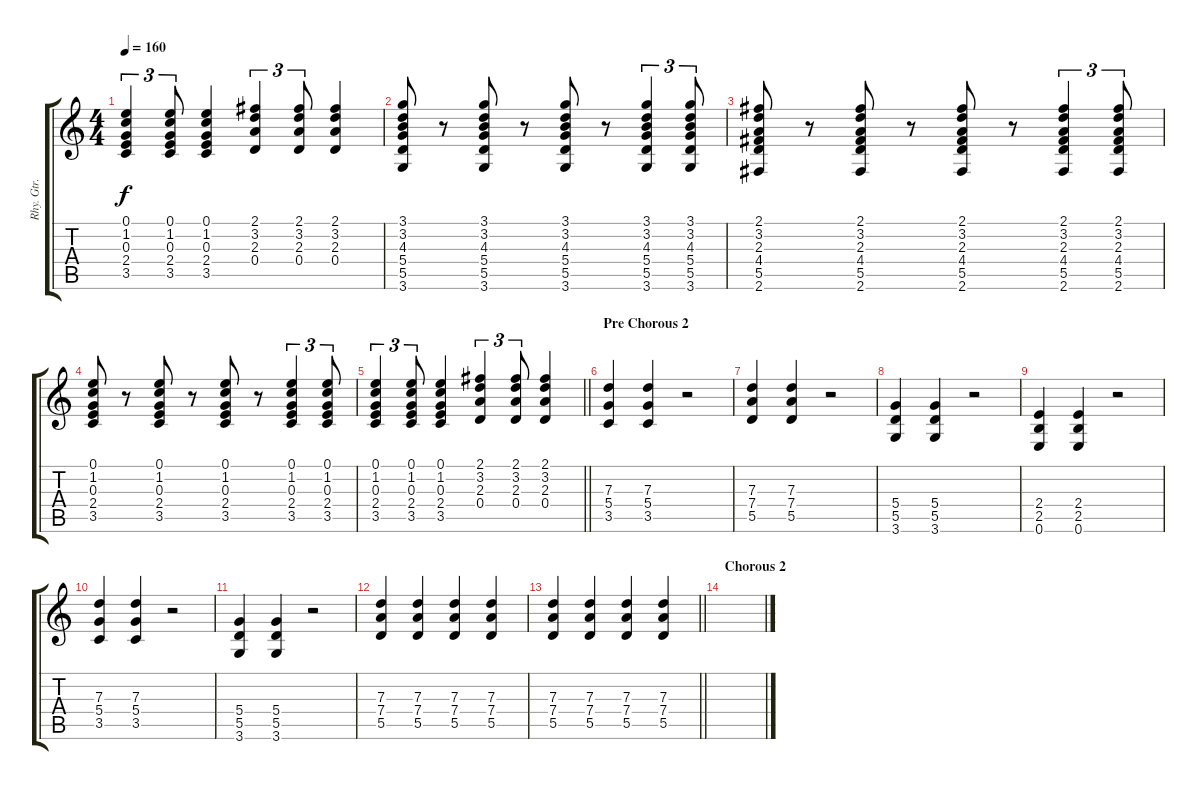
\track ("Rhy. Gtr. 1" "Rhy. Gtr. ") {instrument acousticguitarsteel}
\staff {score tabs}
\tuning (E4 B3 G3 D3 A2 E2) {hide}
\ts (4 4)
\tempo 160
\clef g2
\ks c
(0.1 1.2 0.3 2.4 3.5).4{tu (3 2) dy f} (0.1 1.2 0.3 2.4 3.5).8{tu (3 2)} (0.1 1.2 0.3 2.4 3.5).4 (2.1 3.2 2.3 0.4).4{tu (3 2)} (2.1 3.2 2.3 0.4).8{tu (3 2)} (2.1 3.2 2.3 0.4).4 |
(3.1 3.2 4.3 5.4 5.5 3.6).8 r.8 (3.1 3.2 4.3 5.4 5.5 3.6).8 r.8 (3.1 3.2 4.3 5.4 5.5 3.6).8 r.8 (3.1 3.2 4.3 5.4 5.5 3.6).4{tu (3 2)} (3.1 3.2 4.3 5.4 5.5 3.6).8{tu (3 2)} |
(2.1 3.2 2.3 4.4 5.5 2.6).8 r.8 (2.1 3.2 2.3 4.4 5.5 2.6).8 r.8 (2.1 3.2 2.3 4.4 5.5 2.6).8 r.8 (2.1 3.2 2.3 4.4 5.5 2.6).4{tu (3 2)} (2.1 3.2 2.3 4.4 5.5 2.6).8{tu (3 2)} |
(0.1 1.2 0.3 2.4 3.5).8 r.8 (0.1 1.2 0.3 2.4 3.5).8 r.8 (0.1 1.2 0.3 2.4 3.5).8 r.8 (0.1 1.2 0.3 2.4 3.5).4{tu (3 2)} (0.1 1.2 0.3 2.4 3.5).8{tu (3 2)} |
\barLineRight lightlight
(0.1 1.2 0.3 2.4 3.5).4{tu (3 2)} (0.1 1.2 0.3 2.4 3.5).8{tu (3 2)} (0.1 1.2 0.3 2.4 3.5).4 (2.1 3.2 2.3 0.4).4{tu (3 2)} (2.1 3.2 2.3 0.4).8{tu (3 2)} (2.1 3.2 2.3 0.4).4 |
\section ("" "Pre Chorous 2")
(7.3 5.4 3.5).4{volume 4} (7.3 5.4 3.5).4 r.2 |
(7.3 7.4 5.5).4 (7.3 7.4 5.5).4 r.2 |
(5.4 5.5 3.6).4 (5.4 5.5 3.6).4 r.2 |
(2.4 2.5 0.6).4 (2.4 2.5 0.6).4 r.2 |
(7.3 5.4 3.5).4 (7.3 5.4 3.5).4 r.2 |
(5.4 5.5 3.6).4 (5.4 5.5 3.6).4 r.2 |
(7.3 7.4 5.5).4 (7.3 7.4 5.5).4 (7.3 7.4 5.5).4 (7.3 7.4 5.5).4 |
\barLineRight lightlight
(7.3 7.4 5.5).4 (7.3 7.4 5.5).4 (7.3 7.4 5.5).4 (7.3 7.4 5.5).4 |
\section ("" "Chorous 2")
